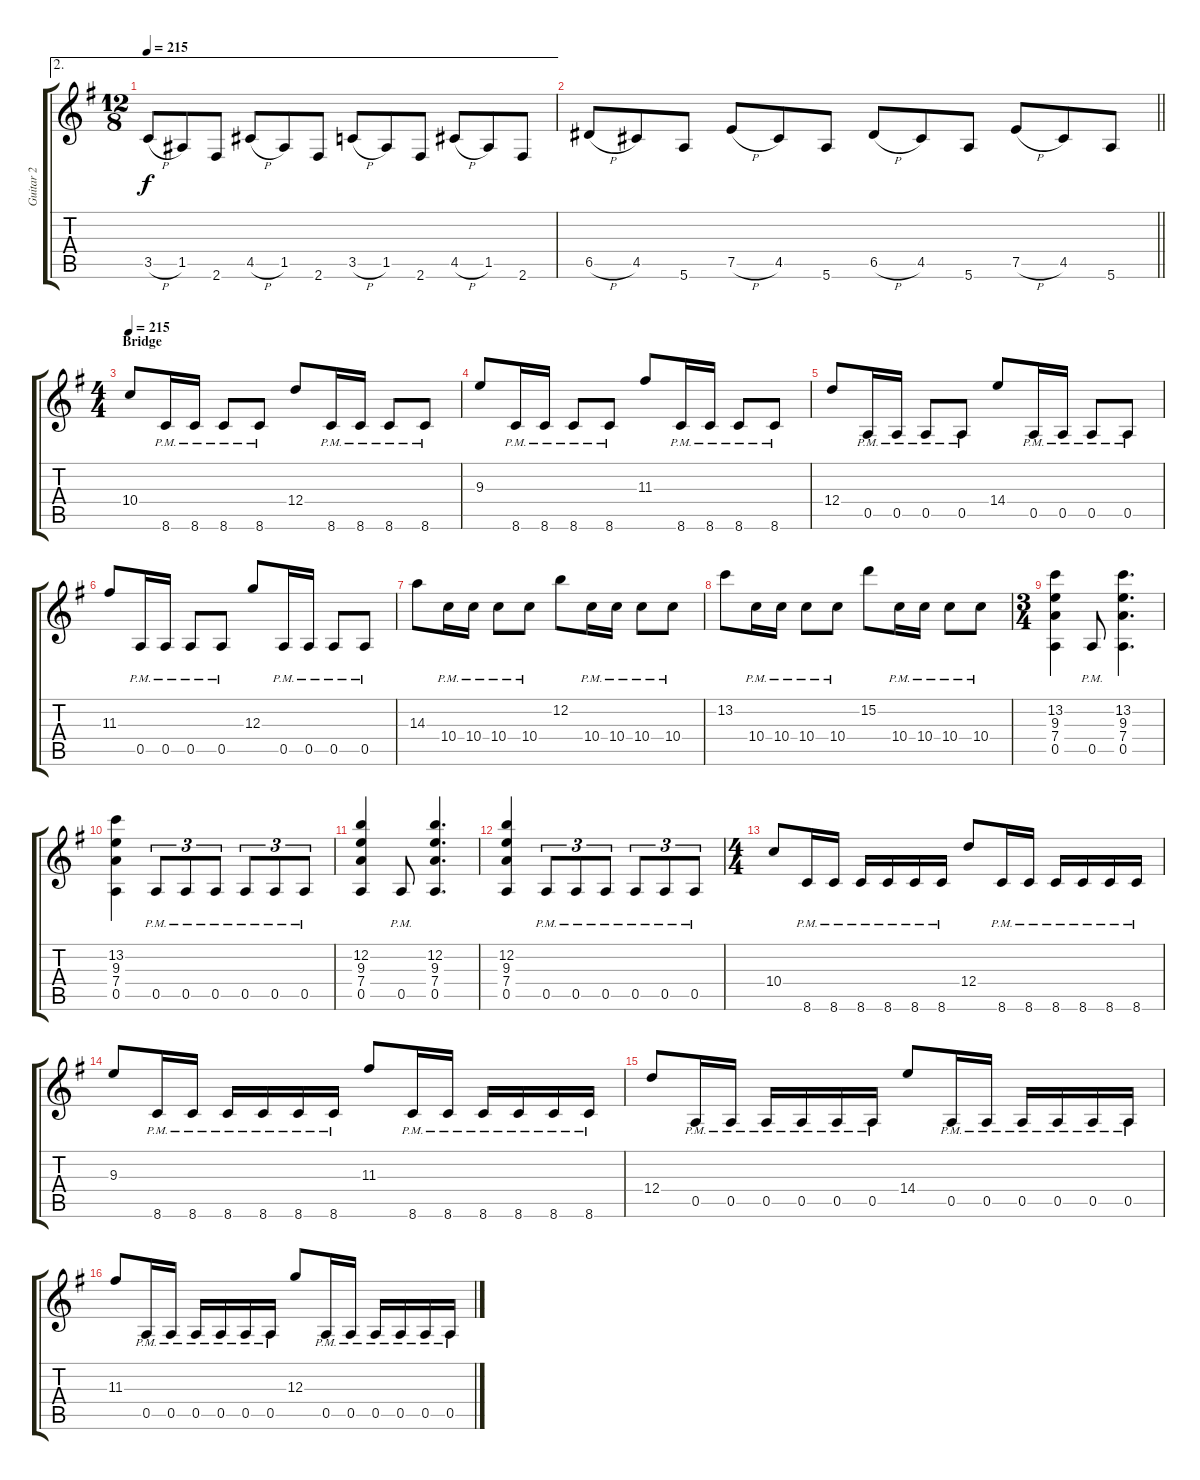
\track ("Guitar 2" "Guitar 2") {instrument distortionguitar}
\staff {score tabs}
\tuning (E4 B3 G3 D3 A2 E2) {hide}
\ae 2
\ts (12 8)
\tempo 215
\clef g2
\ks eminor
3.5{h}.8{dy f} 1.5.8 2.6.8 4.5{h}.8 1.5.8 2.6.8 3.5{h}.8 1.5.8 2.6.8 4.5{h}.8 1.5.8 2.6.8 |
\barLineRight lightlight
6.5{h}.8 4.5.8 5.6.8 7.5{h}.8 4.5.8 5.6.8 6.5{h}.8 4.5.8 5.6.8 7.5{h}.8 4.5.8 5.6.8 |
\ts (4 4)
\section ("" "Bridge")
\tempo 215
10.4.8 8.6{pm}.16 8.6{pm}.16 8.6{pm}.8 8.6{pm}.8 12.4.8 8.6{pm}.16 8.6{pm}.16 8.6{pm}.8 8.6{pm}.8 |
9.3.8 8.6{pm}.16 8.6{pm}.16 8.6{pm}.8 8.6{pm}.8 11.3.8 8.6{pm}.16 8.6{pm}.16 8.6{pm}.8 8.6{pm}.8 |
12.4.8 0.5{pm}.16 0.5{pm}.16 0.5{pm}.8 0.5{pm}.8 14.4.8 0.5{pm}.16 0.5{pm}.16 0.5{pm}.8 0.5{pm}.8 |
11.3.8 0.5{pm}.16 0.5{pm}.16 0.5{pm}.8 0.5{pm}.8 12.3.8 0.5{pm}.16 0.5{pm}.16 0.5{pm}.8 0.5{pm}.8 |
14.3.8 10.4{pm}.16 10.4{pm}.16 10.4{pm}.8 10.4{pm}.8 12.2.8 10.4{pm}.16 10.4{pm}.16 10.4{pm}.8 10.4{pm}.8 |
13.2.8 10.4{pm}.16 10.4{pm}.16 10.4{pm}.8 10.4{pm}.8 15.2.8 10.4{pm}.16 10.4{pm}.16 10.4{pm}.8 10.4{pm}.8 |
\ts (3 4)
(13.2 9.3 7.4 0.5).4 0.5{pm}.8 (13.2 9.3 7.4 0.5).4{d} |
(13.2 9.3 7.4 0.5).4 0.5{pm}.8{tu (3 2)} 0.5{pm}.8{tu (3 2)} 0.5{pm}.8{tu (3 2)} 0.5{pm}.8{tu (3 2)} 0.5{pm}.8{tu (3 2)} 0.5{pm}.8{tu (3 2)} |
(12.2 9.3 7.4 0.5).4 0.5{pm}.8 (12.2 9.3 7.4 0.5).4{d} |
(12.2 9.3 7.4 0.5).4 0.5{pm}.8{tu (3 2)} 0.5{pm}.8{tu (3 2)} 0.5{pm}.8{tu (3 2)} 0.5{pm}.8{tu (3 2)} 0.5{pm}.8{tu (3 2)} 0.5{pm}.8{tu (3 2)} |
\ts (4 4)
10.4.8 8.6{pm}.16 8.6{pm}.16 8.6{pm}.16 8.6{pm}.16 8.6{pm}.16 8.6{pm}.16 12.4.8 8.6{pm}.16 8.6{pm}.16 8.6{pm}.16 8.6{pm}.16 8.6{pm}.16 8.6{pm}.16 |
9.3.8 8.6{pm}.16 8.6{pm}.16 8.6{pm}.16 8.6{pm}.16 8.6{pm}.16 8.6{pm}.16 11.3.8 8.6{pm}.16 8.6{pm}.16 8.6{pm}.16 8.6{pm}.16 8.6{pm}.16 8.6{pm}.16 |
12.4.8 0.5{pm}.16 0.5{pm}.16 0.5{pm}.16 0.5{pm}.16 0.5{pm}.16 0.5{pm}.16 14.4.8 0.5{pm}.16 0.5{pm}.16 0.5{pm}.16 0.5{pm}.16 0.5{pm}.16 0.5{pm}.16 |
11.3.8 0.5{pm}.16 0.5{pm}.16 0.5{pm}.16 0.5{pm}.16 0.5{pm}.16 0.5{pm}.16 12.3.8 0.5{pm}.16 0.5{pm}.16 0.5{pm}.16 0.5{pm}.16 0.5{pm}.16 0.5{pm}.16
